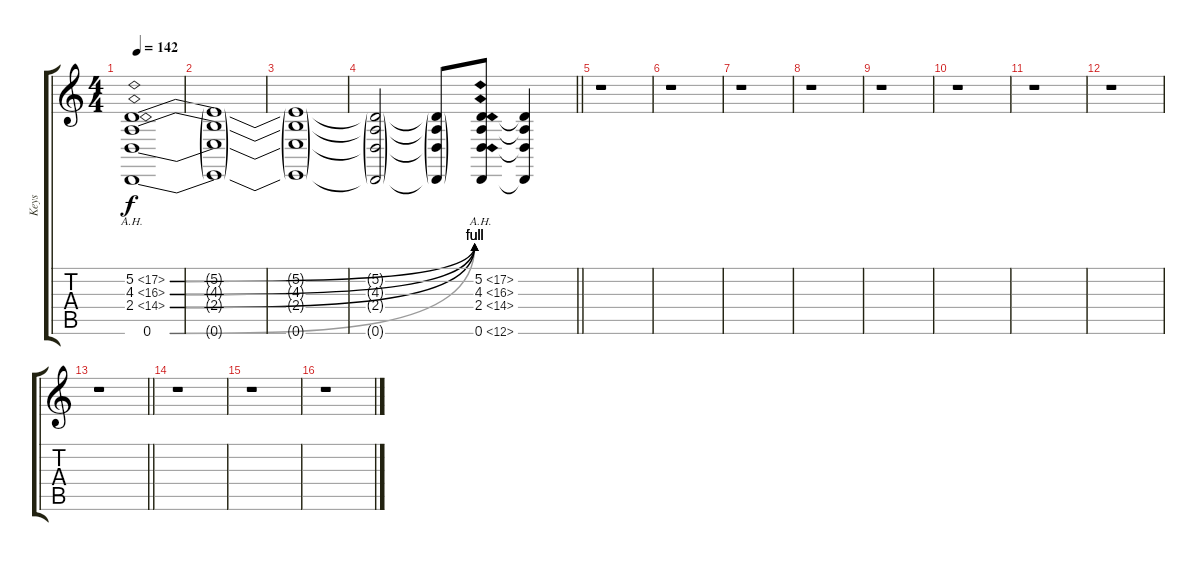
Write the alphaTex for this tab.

\track ("Keys" "Keys") {instrument lead2sawtooth}
\staff {score tabs}
\tuning (D4 A3 F3 C3 G2 D2) {hide}
\ts (4 4)
\tempo 142
\clef g2
\ks c
(5.2{be (bend 0 0 60 4) ah 12} 4.3{be (bend 0 0 60 4) ah 12} 2.4{be (bend 0 0 60 4) ah 12} 0.6{be (bend 0 0 60 4)}).1{dy f} |
(5.2{t} 4.3{t} 2.4{t} 0.6{t}).1 |
(5.2{t} 4.3{t} 2.4{t} 0.6{t}).1 |
\barLineRight lightlight
(5.2{t} 4.3{t} 2.4{t} 0.6{t}).2 (5.2{t} 4.3{t} 2.4{t} 0.6{t}).8 (5.2{ah 12} 4.3{ah 12} 2.4{ah 12} 0.6{ah 12}).8 (5.2{t} 4.3{t} 2.4{t} 0.6{t}).4 |
r.1 |
r.1 |
r.1 |
r.1 |
r.1 |
r.1 |
r.1 |
r.1 |
\barLineRight lightlight
r.1 |
r.1 |
r.1 |
r.1
